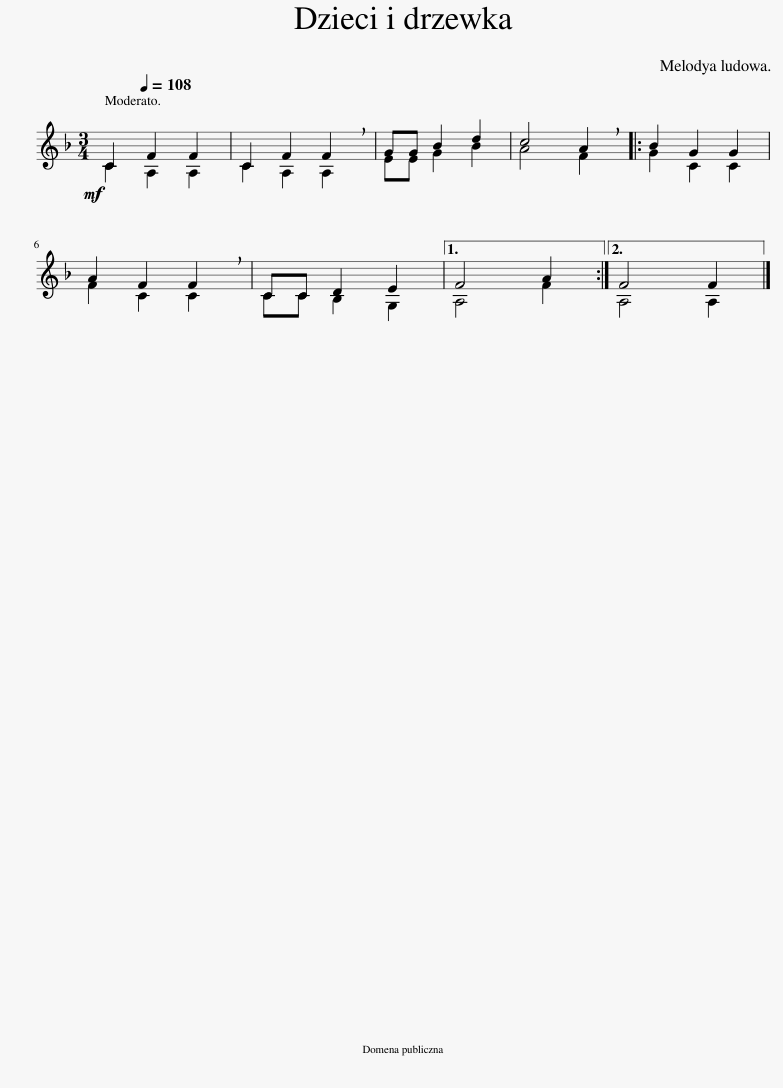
X:1
%%score ( 1 2 )
L:1/8
Q:1/4=108
M:3/4
I:linebreak $
K:F
V:1 treble
V:2 treble
V:1
!mf! C2 F2 F2 | C2 F2 !breath!F2 | GG B2 d2 | c4 !breath!A2 |: B2 G2 G2 |$ %5
 A2 F2 !breath!F2 | CC D2 E2 |1 F4 A2 :|2 F4 F2 |] %9
V:2
 C2 A,2 A,2 | C2 A,2 A,2 | EE G2 B2 | A4 F2 |: G2 C2 C2 |$ %5
 F2 C2 C2 | CC B,2 G,2 |1 A,4 F2 :|2 A,4 A,2 |] %9
